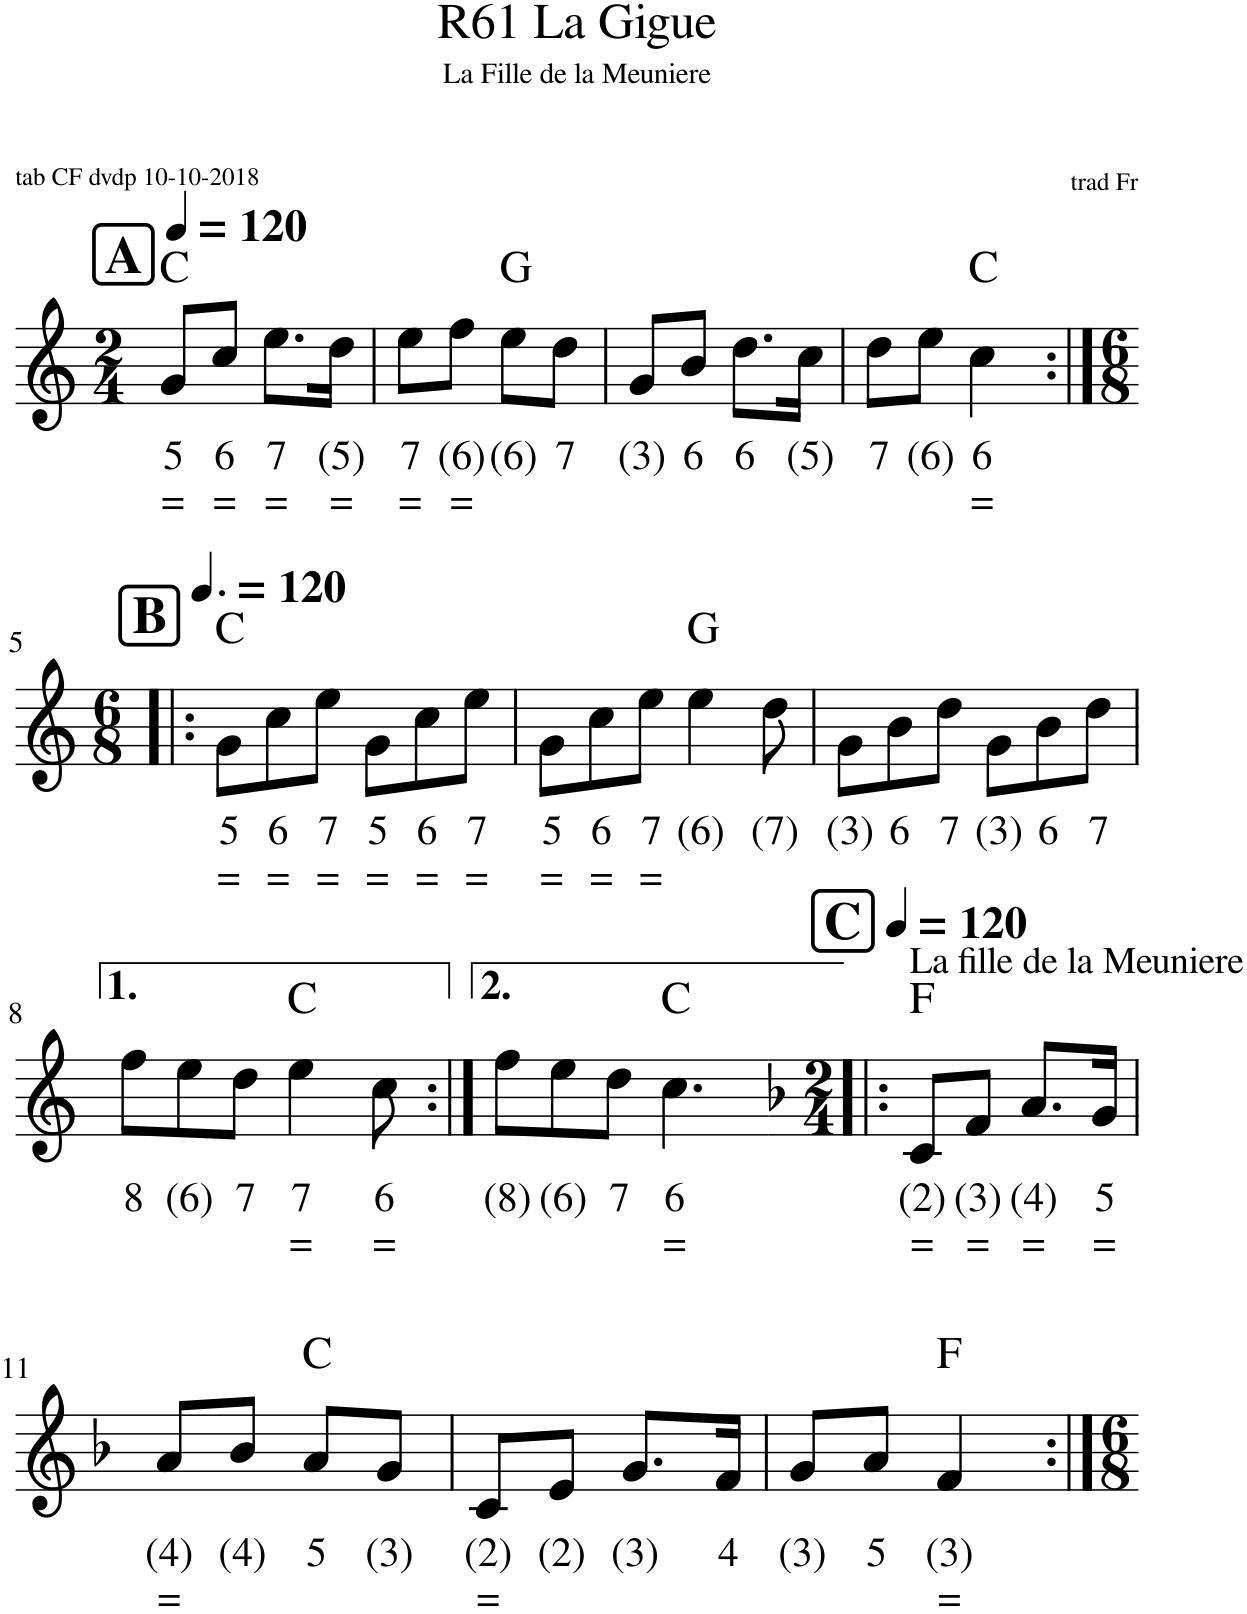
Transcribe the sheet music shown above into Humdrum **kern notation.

**kern	**text	**text	**harte
*part1	*part1	*part1	*part1
*staff1	*staff1	*staff1	*
*I"Stem	*	*	*
*I'Stm.	*	*	*
*clefG2	*	*	*
*k[]	*	*	*
*M2/4	*	*	*
*MM120	*	*	*
!!LO:REH:place=s1:a:B:cj:fs=14:t=A
=1	=1	=1	=1
!	!LO:LY:b	!LO:LY:b	!
8g/L	5	=	C:maj
!	!LO:LY:b	!LO:LY:b	!
8cc/J	6	=	.
!	!LO:LY:b	!LO:LY:b	!
8.ee\L	7	=	.
!	!LO:LY:b	!LO:LY:b	!
16dd\Jk	(5)	=	.
=2	=2	=2	=2
!	!LO:LY:b	!LO:LY:b	!
8ee\L	7	=	.
!	!LO:LY:b	!LO:LY:b	!
8ff\J	(6)	=	.
!	!LO:LY:b	!	!
8ee\L	(6)	.	G:maj
!	!LO:LY:b	!	!
8dd\J	7	.	.
=3	=3	=3	=3
!	!LO:LY:b	!	!
8g/L	(3)	.	.
!	!LO:LY:b	!	!
8b/J	6	.	.
!	!LO:LY:b	!	!
8.dd\L	6	.	.
!	!LO:LY:b	!	!
16cc\Jk	(5)	.	.
=4	=4	=4	=4
!	!LO:LY:b	!	!
8dd\L	7	.	.
!	!LO:LY:b	!	!
8ee\J	(6)	.	.
!	!LO:LY:b	!LO:LY:b	!
4cc\	6	=	C:maj
!!LO:LB:g=z
=5:|!|:	=5:|!|:	=5:|!|:	=5:|!|:
!!LO:REH:place=s1:a:B:cj:fs=14:t=B
*M6/8	*	*	*
*MM180	*	*	*
!	!LO:LY:b	!LO:LY:b	!
8g\L	5	=	C:maj
!	!LO:LY:b	!LO:LY:b	!
8cc\	6	=	.
!	!LO:LY:b	!LO:LY:b	!
8ee\J	7	=	.
!	!LO:LY:b	!LO:LY:b	!
8g\L	5	=	.
!	!LO:LY:b	!LO:LY:b	!
8cc\	6	=	.
!	!LO:LY:b	!LO:LY:b	!
8ee\J	7	=	.
=6	=6	=6	=6
!	!LO:LY:b	!LO:LY:b	!
8g\L	5	=	.
!	!LO:LY:b	!LO:LY:b	!
8cc\	6	=	.
!	!LO:LY:b	!LO:LY:b	!
8ee\J	7	=	.
!	!LO:LY:b	!	!
4ee\	(6)	.	G:maj
!	!LO:LY:b	!	!
8dd\	(7)	.	.
=7	=7	=7	=7
!	!LO:LY:b	!	!
8g\L	(3)	.	.
!	!LO:LY:b	!	!
8b\	6	.	.
!	!LO:LY:b	!	!
8dd\J	7	.	.
!	!LO:LY:b	!	!
8g\L	(3)	.	.
!	!LO:LY:b	!	!
8b\	6	.	.
!	!LO:LY:b	!	!
8dd\J	7	.	.
!!LO:LB:g=z
=8	=8	=8	=8
!	!LO:LY:b	!	!
8ff\L	8	.	.
!	!LO:LY:b	!	!
8ee\	(6)	.	.
!	!LO:LY:b	!	!
8dd\J	7	.	.
!	!LO:LY:b	!LO:LY:b	!
4ee\	7	=	C:maj
!	!LO:LY:b	!LO:LY:b	!
8cc\	6	=	.
=9:|!	=9:|!	=9:|!	=9:|!
!	!LO:LY:b	!	!
8ff\L	(8)	.	.
!	!LO:LY:b	!	!
8ee\	(6)	.	.
!	!LO:LY:b	!	!
8dd\J	7	.	.
!	!LO:LY:b	!LO:LY:b	!
4.cc\	6	=	C:maj
=10!|:	=10!|:	=10!|:	=10!|:
!!LO:REH:place=s1:a:B:cj:fs=14:t=C
*k[b-]	*	*	*
*M2/4	*	*	*
*MM120	*	*	*
!LO:TX:a:t=La fille de la Meuniere	!	!	!
!	!LO:LY:b	!LO:LY:b	!
8c/L	(2)	=	F:maj
!	!LO:LY:b	!LO:LY:b	!
8f/J	(3)	=	.
!	!LO:LY:b	!LO:LY:b	!
8.a/L	(4)	=	.
!	!LO:LY:b	!LO:LY:b	!
16g/Jk	5	=	.
!!LO:LB:g=z
=11	=11	=11	=11
!	!LO:LY:b	!LO:LY:b	!
8a/L	(4)	=	.
!	!LO:LY:b	!	!
8b-/J	(4)	.	.
!	!LO:LY:b	!	!
8a/L	5	.	C:maj
!	!LO:LY:b	!	!
8g/J	(3)	.	.
=12	=12	=12	=12
!	!LO:LY:b	!LO:LY:b	!
8c/L	(2)	=	.
!	!LO:LY:b	!	!
8e/J	(2)	.	.
!	!LO:LY:b	!	!
8.g/L	(3)	.	.
!	!LO:LY:b	!	!
16f/Jk	4	.	.
=13	=13	=13	=13
!	!LO:LY:b	!	!
8g/L	(3)	.	.
!	!LO:LY:b	!	!
8a/J	5	.	.
!	!LO:LY:b	!LO:LY:b	!
4f/	(3)	=	F:maj
=:|!	=:|!	=:|!	=:|!
*-	*-	*-	*-
